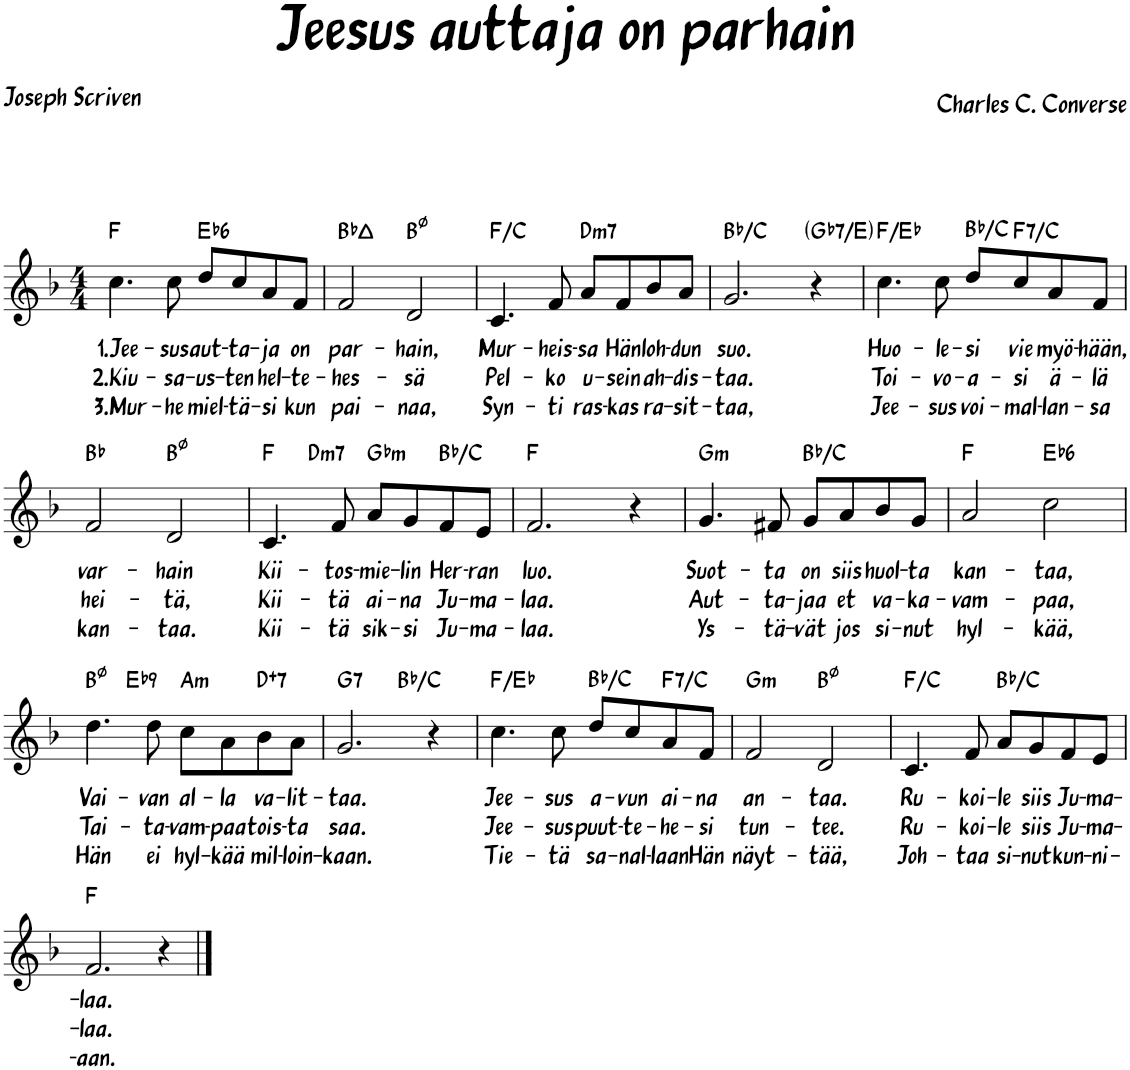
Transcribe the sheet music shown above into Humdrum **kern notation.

**kern	**text	**text	**text	**harte
*part1	*part1	*part1	*part1	*part1
*staff1	*staff1	*staff1	*staff1	*
*I"Piano	*	*	*	*
*I'Pno.	*	*	*	*
*clefG2	*	*	*	*
*k[b-]	*	*	*	*
*M4/4	*	*	*	*
=1	=1	=1	=1	=1
!	!LO:LY:b	!LO:LY:b	!LO:LY:b	!
4.cc\	1.Jee-	2.Kiu-	3.Mur-	F:maj
!	!LO:LY:b	!LO:LY:b	!LO:LY:b	!
8cc\	-sus	-sa-	-he	.
!	!LO:LY:b	!LO:LY:b	!LO:LY:b	!LO:H:kt=6
8dd/L	aut-	-us-	miel-	Eb:maj6
!	!LO:LY:b	!LO:LY:b	!LO:LY:b	!
8cc/	-ta-	-ten	-tä-	.
!	!LO:LY:b	!LO:LY:b	!LO:LY:b	!
8a/	-ja	hel-	-si	.
!	!LO:LY:b	!LO:LY:b	!LO:LY:b	!
8f/J	on	-te-	kun	.
=2	=2	=2	=2	=2
!	!LO:LY:b	!LO:LY:b	!LO:LY:b	!
2f/	par-	-hes-	pai-	Bb:maj
!	!LO:LY:b	!LO:LY:b	!LO:LY:b	!
2d/	-hain,	-sä	-naa,	B:hdim7
=3	=3	=3	=3	=3
!	!LO:LY:b	!LO:LY:b	!LO:LY:b	!
4.c/	Mur-	Pel-	Syn-	F:maj/5
!	!LO:LY:b	!LO:LY:b	!LO:LY:b	!
8f/	-heis-	-ko	-ti	.
!	!LO:LY:b	!LO:LY:b	!LO:LY:b	!LO:H:kt=m7
8a/L	-sa	u-	ras-	D:min7
!	!LO:LY:b	!LO:LY:b	!LO:LY:b	!
8f/	Hän	-sein	-kas	.
!	!LO:LY:b	!LO:LY:b	!LO:LY:b	!
8b-/	loh-	ah-	ra-	.
!	!LO:LY:b	!LO:LY:b	!LO:LY:b	!
8a/J	-dun	-dis-	-sit-	.
=4	=4	=4	=4	=4
!	!LO:LY:b	!LO:LY:b	!LO:LY:b	!
2.g/	suo.	-taa.	-taa,	Bb:maj/2
!	!	!	!	!LO:H:kt=7
4r	.	.	.	Gb:7/#6
=5	=5	=5	=5	=5
!	!LO:LY:b	!LO:LY:b	!LO:LY:b	!
4.cc\	Huo-	Toi-	Jee-	F:maj/b7
!	!LO:LY:b	!LO:LY:b	!LO:LY:b	!
8cc\	-le-	-vo-	-sus	.
!	!LO:LY:b	!LO:LY:b	!LO:LY:b	!
8dd/L	-si	-a-	voi-	Bb:maj/2
!	!LO:LY:b	!LO:LY:b	!LO:LY:b	!LO:H:kt=7
8cc/	vie	-si	-mal-	F:7/5
!	!LO:LY:b	!LO:LY:b	!LO:LY:b	!
8a/	myö-	ä-	-lan-	.
!	!LO:LY:b	!LO:LY:b	!LO:LY:b	!
8f/J	-hään,	-lä	-sa	.
!!LO:LB:g=z
=6	=6	=6	=6	=6
!	!LO:LY:b	!LO:LY:b	!LO:LY:b	!
2f/	var-	hei-	kan-	Bb:maj
!	!LO:LY:b	!LO:LY:b	!LO:LY:b	!
2d/	-hain	-tä,	-taa.	B:hdim7
=7	=7	=7	=7	=7
!	!LO:LY:b	!LO:LY:b	!LO:LY:b	!
*^	*	*	*	*
4.c/	4ryy	Kii-	Kii-	Kii-	F:maj
!	!	!	!	!	!LO:H:kt=m7
.	2.ryy	.	.	.	D:min7
!	!	!LO:LY:b	!LO:LY:b	!LO:LY:b	!
8f/	.	-tos-	-tä	-tä	.
!	!	!LO:LY:b	!LO:LY:b	!LO:LY:b	!LO:H:kt=m
8a/L	.	-mie-	ai-	sik-	Gb:min
!	!	!LO:LY:b	!LO:LY:b	!LO:LY:b	!
8g/	.	-lin	-na	-si	.
!	!	!LO:LY:b	!LO:LY:b	!LO:LY:b	!
8f/	.	Her-	Ju-	Ju-	Bb:maj/2
!	!	!LO:LY:b	!LO:LY:b	!LO:LY:b	!
8e/J	.	-ran	-ma-	-ma-	.
=8	=8	=8	=8	=8	=8
!	!	!LO:LY:b	!LO:LY:b	!LO:LY:b	!
*v	*v	*	*	*	*
2.f/	luo.	-laa.	-laa.	F:maj
4r	.	.	.	.
=9	=9	=9	=9	=9
!	!LO:LY:b	!LO:LY:b	!LO:LY:b	!LO:H:kt=m
4.g/	Suot-	Aut-	Ys-	G:min
!	!LO:LY:b	!LO:LY:b	!LO:LY:b	!
8f#X/	-ta	-ta-	-tä-	.
!	!LO:LY:b	!LO:LY:b	!LO:LY:b	!
8g/L	on	-jaa	-vät	Bb:maj/2
!	!LO:LY:b	!LO:LY:b	!LO:LY:b	!
8a/	siis	et	jos	.
!	!LO:LY:b	!LO:LY:b	!LO:LY:b	!
8b-/	huol-	va-	si-	.
!	!LO:LY:b	!LO:LY:b	!LO:LY:b	!
8g/J	-ta	-ka-	-nut	.
=10	=10	=10	=10	=10
!	!LO:LY:b	!LO:LY:b	!LO:LY:b	!
2a/	kan-	-vam-	hyl-	F:maj
!	!LO:LY:b	!LO:LY:b	!LO:LY:b	!LO:H:kt=6
2cc\	-taa,	-paa,	-kää,	Eb:maj6
!!LO:LB:g=z
=11	=11	=11	=11	=11
!	!LO:LY:b	!LO:LY:b	!LO:LY:b	!
*^	*	*	*	*
4.dd\	4ryy	Vai-	Tai-	Hän	B:hdim7
!	!	!	!	!	!LO:H:kt=9
.	2.ryy	.	.	.	Eb:9
!	!	!LO:LY:b	!LO:LY:b	!LO:LY:b	!
8dd\	.	-van	-ta-	ei	.
!	!	!LO:LY:b	!LO:LY:b	!LO:LY:b	!LO:H:kt=m
8cc\L	.	al-	-vam-	hyl-	A:min
!	!	!LO:LY:b	!LO:LY:b	!LO:LY:b	!
8a\	.	-la	-paa	-kää	.
!	!	!LO:LY:b	!LO:LY:b	!LO:LY:b	!LO:H:kt=7
8b-\	.	va-	tois-	mil-	D:aug(b7)
!	!	!LO:LY:b	!LO:LY:b	!LO:LY:b	!
8a\J	.	-lit-	-ta	-loin-	.
=12	=12	=12	=12	=12	=12
!	!	!LO:LY:b	!LO:LY:b	!LO:LY:b	!LO:H:kt=7
2.g/	2ryy	-taa.	saa.	-kaan.	G:7
.	2ryy	.	.	.	Bb:maj/2
4r	.	.	.	.	.
=13	=13	=13	=13	=13	=13
!	!	!LO:LY:b	!LO:LY:b	!LO:LY:b	!
*v	*v	*	*	*	*
4.cc\	Jee-	Jee-	Tie-	F:maj/b7
!	!LO:LY:b	!LO:LY:b	!LO:LY:b	!
8cc\	-sus	-sus	-tä	.
!	!LO:LY:b	!LO:LY:b	!LO:LY:b	!
8dd/L	a-	puut-	sa-	Bb:maj/2
!	!LO:LY:b	!LO:LY:b	!LO:LY:b	!
8cc/	-vun	-te-	-nal-	.
!	!LO:LY:b	!LO:LY:b	!LO:LY:b	!LO:H:kt=7
8a/	ai-	-he-	-laan	F:7/5
!	!LO:LY:b	!LO:LY:b	!LO:LY:b	!
8f/J	-na	-si	Hän	.
=14	=14	=14	=14	=14
!	!LO:LY:b	!LO:LY:b	!LO:LY:b	!LO:H:kt=m
2f/	an-	tun-	näyt-	G:min
!	!LO:LY:b	!LO:LY:b	!LO:LY:b	!
2d/	-taa.	-tee.	-tää,	B:hdim7
=15	=15	=15	=15	=15
!	!LO:LY:b	!LO:LY:b	!LO:LY:b	!
4.c/	Ru-	Ru-	Joh-	F:maj/5
!	!LO:LY:b	!LO:LY:b	!LO:LY:b	!
8f/	-koi-	-koi-	-taa	.
!	!LO:LY:b	!LO:LY:b	!LO:LY:b	!
8a/L	-le	-le	si-	Bb:maj/2
!	!LO:LY:b	!LO:LY:b	!LO:LY:b	!
8g/	siis	siis	-nut	.
!	!LO:LY:b	!LO:LY:b	!LO:LY:b	!
8f/	Ju-	Ju-	kun-	.
!	!LO:LY:b	!LO:LY:b	!LO:LY:b	!
8e/J	-ma-	-ma-	-ni-	.
!!LO:LB:g=z
=16	=16	=16	=16	=16
!	!LO:LY:b	!LO:LY:b	!LO:LY:b	!
2.f/	-laa.	-laa.	-aan.	F:maj
4r	.	.	.	.
==	==	==	==	==
*-	*-	*-	*-	*-
